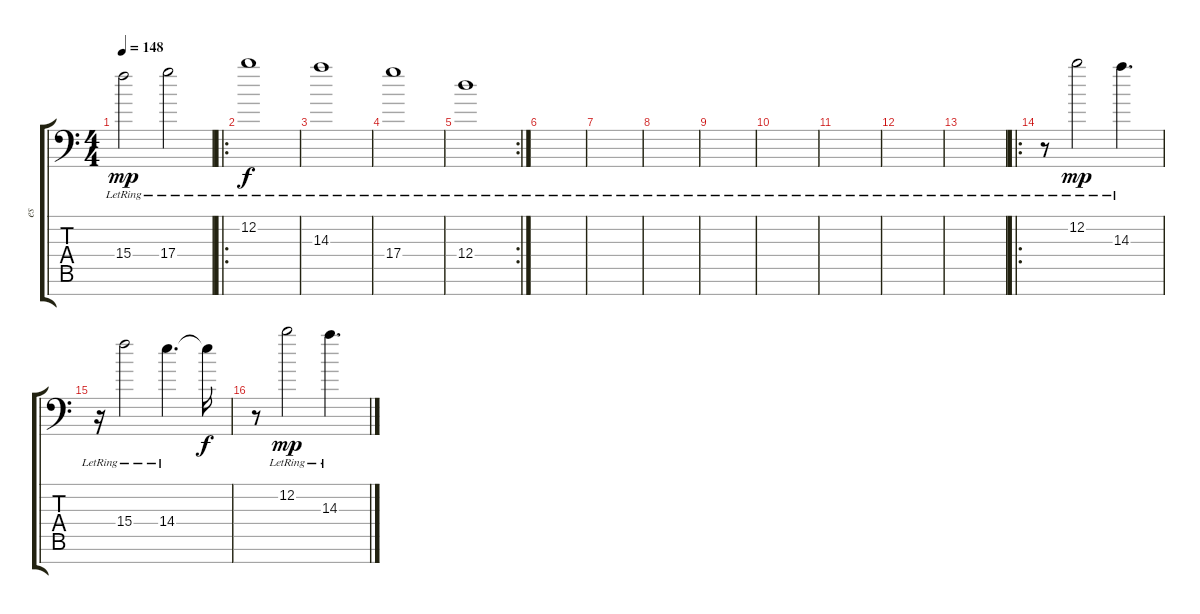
\track ("es" "es") {instrument distortionguitar}
\staff {score tabs}
\tuning (E4 B3 G3 D3 A2 E2 A1) {hide}
\ts (4 4)
\tempo 148
\clef f4
\ks c
15.4{lr}.2{dy mp} 17.4{lr}.2 |
\ro
12.2{lr}.1{dy f} |
14.3{lr}.1 |
17.4{lr}.1 |
\rc 2
12.4{lr}.1 |
|
|
|
|
|
|
|
|
\ro
r.8 12.2{lr}.2{dy mp instrument acousticguitarsteel} 14.3{lr}.4{d} |
r.16 15.4{lr}.2 14.4{lr}.4{d} 14.4{t}.16{dy f} |
r.8 12.2{lr}.2{dy mp instrument acousticguitarsteel} 14.3{lr}.4{d}
